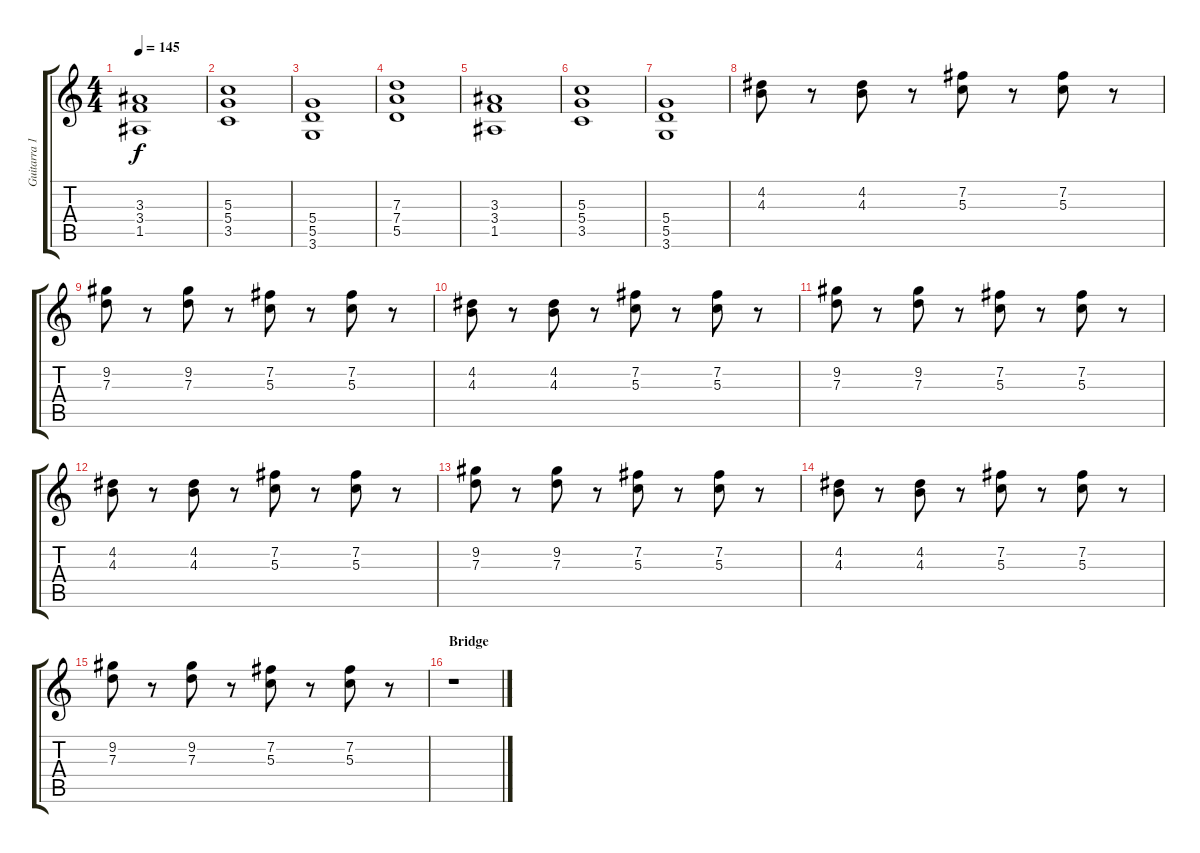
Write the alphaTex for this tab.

\track ("Guitarra 1 - Mathias" "Guitarra 1") {instrument distortionguitar}
\staff {score tabs}
\tuning (E4 B3 G3 D3 A2 E2) {hide}
\ts (4 4)
\tempo 145
\clef g2
\ks c
(3.3 3.4 1.5).1{dy f} |
(5.3 5.4 3.5).1 |
(5.4 5.5 3.6).1 |
(7.3 7.4 5.5).1 |
(3.3 3.4 1.5).1 |
(5.3 5.4 3.5).1 |
(5.4 5.5 3.6).1 |
(4.2 4.3).8 r.8 (4.2 4.3).8 r.8 (7.2 5.3).8 r.8 (7.2 5.3).8 r.8 |
(9.2 7.3).8 r.8 (9.2 7.3).8 r.8 (7.2 5.3).8 r.8 (7.2 5.3).8 r.8 |
(4.2 4.3).8 r.8 (4.2 4.3).8 r.8 (7.2 5.3).8 r.8 (7.2 5.3).8 r.8 |
(9.2 7.3).8 r.8 (9.2 7.3).8 r.8 (7.2 5.3).8 r.8 (7.2 5.3).8 r.8 |
(4.2 4.3).8 r.8 (4.2 4.3).8 r.8 (7.2 5.3).8 r.8 (7.2 5.3).8 r.8 |
(9.2 7.3).8 r.8 (9.2 7.3).8 r.8 (7.2 5.3).8 r.8 (7.2 5.3).8 r.8 |
(4.2 4.3).8 r.8 (4.2 4.3).8 r.8 (7.2 5.3).8 r.8 (7.2 5.3).8 r.8 |
(9.2 7.3).8 r.8 (9.2 7.3).8 r.8 (7.2 5.3).8 r.8 (7.2 5.3).8 r.8 |
\section ("" "Bridge")
r.1
